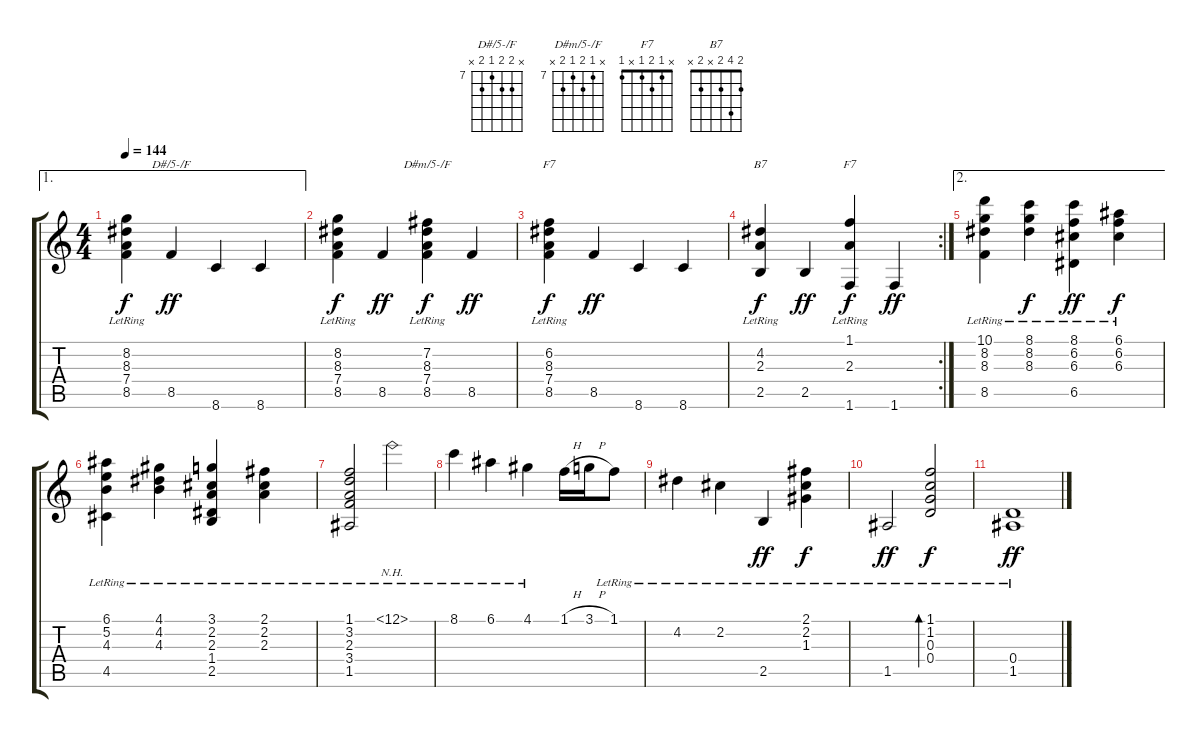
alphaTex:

\track "" {instrument electricguitarjazz}
\staff {score tabs}
\tuning (E4 B3 G3 D3 A2 E2) {hide}
\chord ("D#/5-/F" x 8 8 7 8 x) {firstfret 7}
\chord ("D#m/5-/F" x 7 8 7 8 x) {firstfret 7}
\chord ("F7" x 6 8 7 8 x) {firstfret 6}
\chord ("B7" 2 4 2 x 2 x)
\chord ("F7" x 1 2 1 x 1)
\ae 1
\ts (4 4)
\tempo 144
\clef g2
\ks c
(8.2{lr} 8.3{lr} 7.4{lr} 8.5{lr}).4{dy f} 8.5.4{ch "D#/5-/F" dy ff} 8.6.4 8.6.4 |
(8.2{lr} 8.3{lr} 7.4{lr} 8.5{lr}).4{dy f} 8.5.4{dy ff} (7.2{lr} 8.3{lr} 7.4{lr} 8.5{lr}).4{ch "D#m/5-/F" dy f} 8.5.4{dy ff} |
(6.2{lr} 8.3{lr} 7.4{lr} 8.5{lr}).4{ch "F7" dy f} 8.5.4{dy ff} 8.6.4 8.6.4 |
\rc 2
(4.2{lr} 2.3{lr} 2.5{lr}).4{ch "B7" dy f} 2.5.4{dy ff} (1.1{lr} 2.3{lr} 1.6{lr}).4{ch "F7" dy f} 1.6.4{dy ff} |
\ae 2
(10.1{lr} 8.2{lr} 8.3{lr} 8.5).4 (8.1{lr} 8.2{lr} 8.3{lr}).4{dy f} (8.1{lr} 6.2{lr} 6.3{lr} 6.5{lr}).4{dy ff} (6.1{lr} 6.2{lr} 6.3{lr}).4{dy f} |
(6.1{lr} 5.2{lr} 4.3{lr} 4.5{lr}).4 (4.1{lr} 4.2{lr} 4.3{lr}).4 (3.1{lr} 2.2{lr} 2.3{lr} 1.4 2.5{lr}).4 (2.1{lr} 2.2{lr} 2.3{lr}).4 |
(1.1{lr} 3.2{lr} 2.3{lr} 3.4{lr} 1.5{lr}).2 12.1{nh lr}.2 |
8.1{lr}.4 6.1{lr}.4 4.1{lr}.4 1.1{h}.16 3.1{h}.16 1.1{lr}.8 |
4.2{lr}.4 2.2{lr}.4 2.5{lr}.4{dy ff} (2.1{lr} 2.2{lr} 1.3{lr}).4{dy f} |
1.5{lr}.2{dy ff} (1.1{lr} 1.2{lr} 0.3{lr} 0.4{lr}).2{bd 480 dy f} |
(0.4{lr} 1.5{lr}).1{dy ff}
